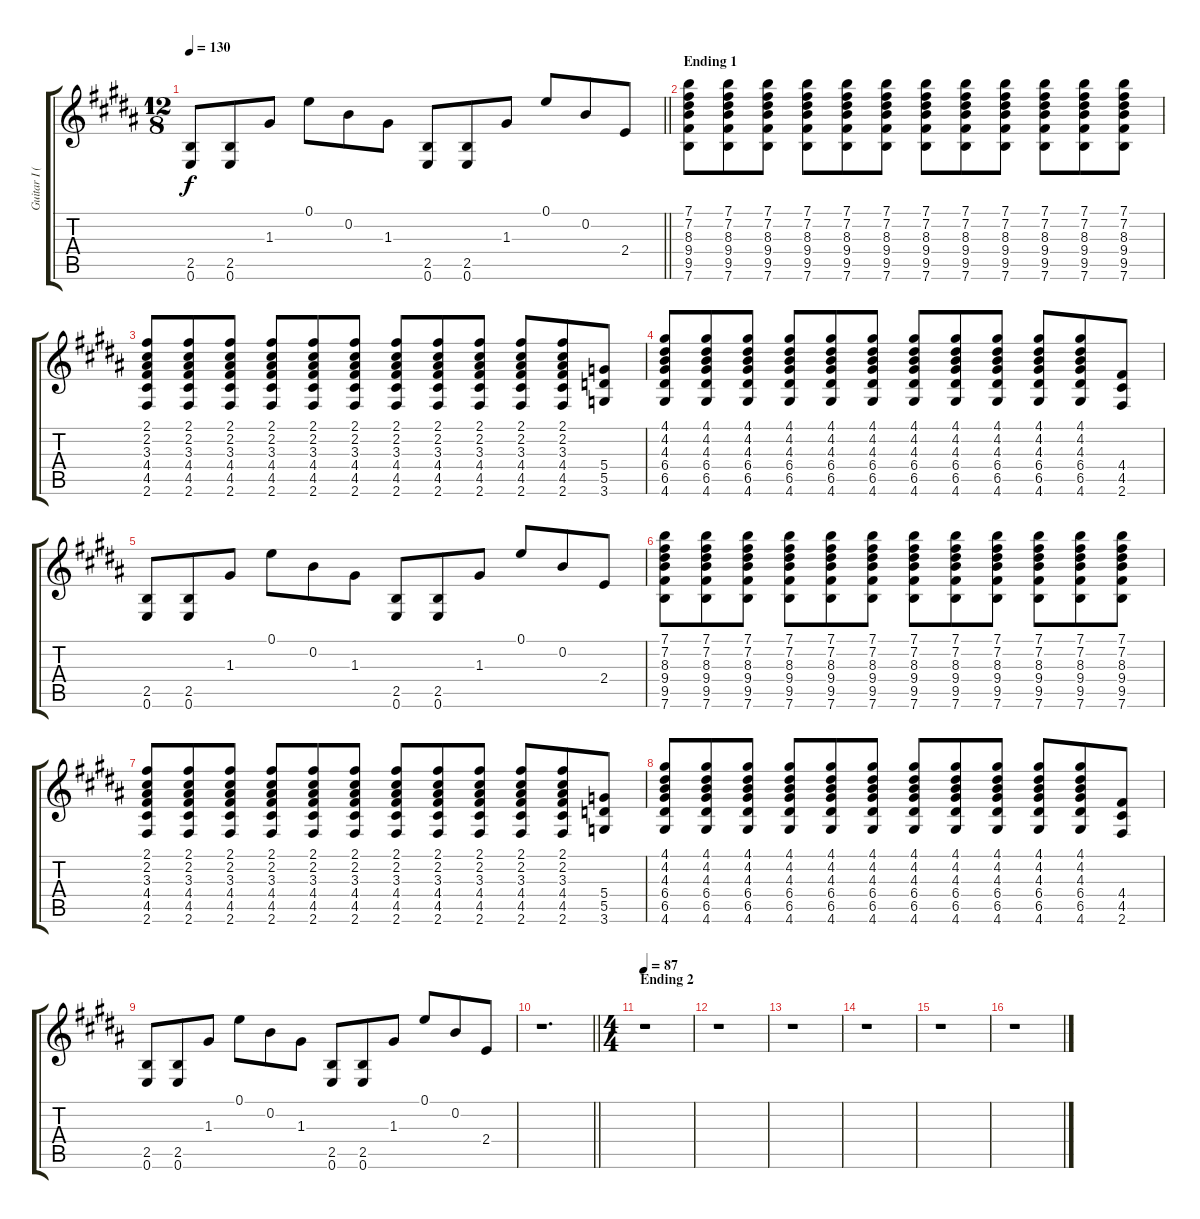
\track ("Guitar I (Aiji)" "Guitar I (") {instrument electricguitarclean}
\staff {score tabs}
\tuning (E4 B3 G3 D3 A2 E2) {hide}
\ts (12 8)
\tempo 130
\clef g2
\barLineRight lightlight
\ks b
(2.5 0.6).8{dy f} (2.5 0.6).8 1.3.8 0.1.8 0.2.8 1.3.8 (2.5 0.6).8 (2.5 0.6).8 1.3.8 0.1.8 0.2.8 2.4.8 |
\section ("" "Ending 1")
(7.1 7.2 8.3 9.4 9.5 7.6).8 (7.1 7.2 8.3 9.4 9.5 7.6).8 (7.1 7.2 8.3 9.4 9.5 7.6).8 (7.1 7.2 8.3 9.4 9.5 7.6).8 (7.1 7.2 8.3 9.4 9.5 7.6).8 (7.1 7.2 8.3 9.4 9.5 7.6).8 (7.1 7.2 8.3 9.4 9.5 7.6).8 (7.1 7.2 8.3 9.4 9.5 7.6).8 (7.1 7.2 8.3 9.4 9.5 7.6).8 (7.1 7.2 8.3 9.4 9.5 7.6).8 (7.1 7.2 8.3 9.4 9.5 7.6).8 (7.1 7.2 8.3 9.4 9.5 7.6).8 |
(2.1 2.2 3.3 4.4 4.5 2.6).8 (2.1 2.2 3.3 4.4 4.5 2.6).8 (2.1 2.2 3.3 4.4 4.5 2.6).8 (2.1 2.2 3.3 4.4 4.5 2.6).8 (2.1 2.2 3.3 4.4 4.5 2.6).8 (2.1 2.2 3.3 4.4 4.5 2.6).8 (2.1 2.2 3.3 4.4 4.5 2.6).8 (2.1 2.2 3.3 4.4 4.5 2.6).8 (2.1 2.2 3.3 4.4 4.5 2.6).8 (2.1 2.2 3.3 4.4 4.5 2.6).8 (2.1 2.2 3.3 4.4 4.5 2.6).8 (5.4 5.5 3.6).8 |
(4.1 4.2 4.3 6.4 6.5 4.6).8 (4.1 4.2 4.3 6.4 6.5 4.6).8 (4.1 4.2 4.3 6.4 6.5 4.6).8 (4.1 4.2 4.3 6.4 6.5 4.6).8 (4.1 4.2 4.3 6.4 6.5 4.6).8 (4.1 4.2 4.3 6.4 6.5 4.6).8 (4.1 4.2 4.3 6.4 6.5 4.6).8 (4.1 4.2 4.3 6.4 6.5 4.6).8 (4.1 4.2 4.3 6.4 6.5 4.6).8 (4.1 4.2 4.3 6.4 6.5 4.6).8 (4.1 4.2 4.3 6.4 6.5 4.6).8 (4.4 4.5 2.6).8 |
(2.5 0.6).8 (2.5 0.6).8 1.3.8 0.1.8 0.2.8 1.3.8 (2.5 0.6).8 (2.5 0.6).8 1.3.8 0.1.8 0.2.8 2.4.8 |
(7.1 7.2 8.3 9.4 9.5 7.6).8 (7.1 7.2 8.3 9.4 9.5 7.6).8 (7.1 7.2 8.3 9.4 9.5 7.6).8 (7.1 7.2 8.3 9.4 9.5 7.6).8 (7.1 7.2 8.3 9.4 9.5 7.6).8 (7.1 7.2 8.3 9.4 9.5 7.6).8 (7.1 7.2 8.3 9.4 9.5 7.6).8 (7.1 7.2 8.3 9.4 9.5 7.6).8 (7.1 7.2 8.3 9.4 9.5 7.6).8 (7.1 7.2 8.3 9.4 9.5 7.6).8 (7.1 7.2 8.3 9.4 9.5 7.6).8 (7.1 7.2 8.3 9.4 9.5 7.6).8 |
(2.1 2.2 3.3 4.4 4.5 2.6).8 (2.1 2.2 3.3 4.4 4.5 2.6).8 (2.1 2.2 3.3 4.4 4.5 2.6).8 (2.1 2.2 3.3 4.4 4.5 2.6).8 (2.1 2.2 3.3 4.4 4.5 2.6).8 (2.1 2.2 3.3 4.4 4.5 2.6).8 (2.1 2.2 3.3 4.4 4.5 2.6).8 (2.1 2.2 3.3 4.4 4.5 2.6).8 (2.1 2.2 3.3 4.4 4.5 2.6).8 (2.1 2.2 3.3 4.4 4.5 2.6).8 (2.1 2.2 3.3 4.4 4.5 2.6).8 (5.4 5.5 3.6).8 |
(4.1 4.2 4.3 6.4 6.5 4.6).8 (4.1 4.2 4.3 6.4 6.5 4.6).8 (4.1 4.2 4.3 6.4 6.5 4.6).8 (4.1 4.2 4.3 6.4 6.5 4.6).8 (4.1 4.2 4.3 6.4 6.5 4.6).8 (4.1 4.2 4.3 6.4 6.5 4.6).8 (4.1 4.2 4.3 6.4 6.5 4.6).8 (4.1 4.2 4.3 6.4 6.5 4.6).8 (4.1 4.2 4.3 6.4 6.5 4.6).8 (4.1 4.2 4.3 6.4 6.5 4.6).8 (4.1 4.2 4.3 6.4 6.5 4.6).8 (4.4 4.5 2.6).8 |
(2.5 0.6).8 (2.5 0.6).8 1.3.8 0.1.8 0.2.8 1.3.8 (2.5 0.6).8 (2.5 0.6).8 1.3.8 0.1.8 0.2.8 2.4.8 |
\barLineRight lightlight
r.1{d} |
\ts (4 4)
\section ("" "Ending 2")
\tempo 87
r.1 |
r.1 |
r.1 |
r.1 |
r.1 |
r.1
